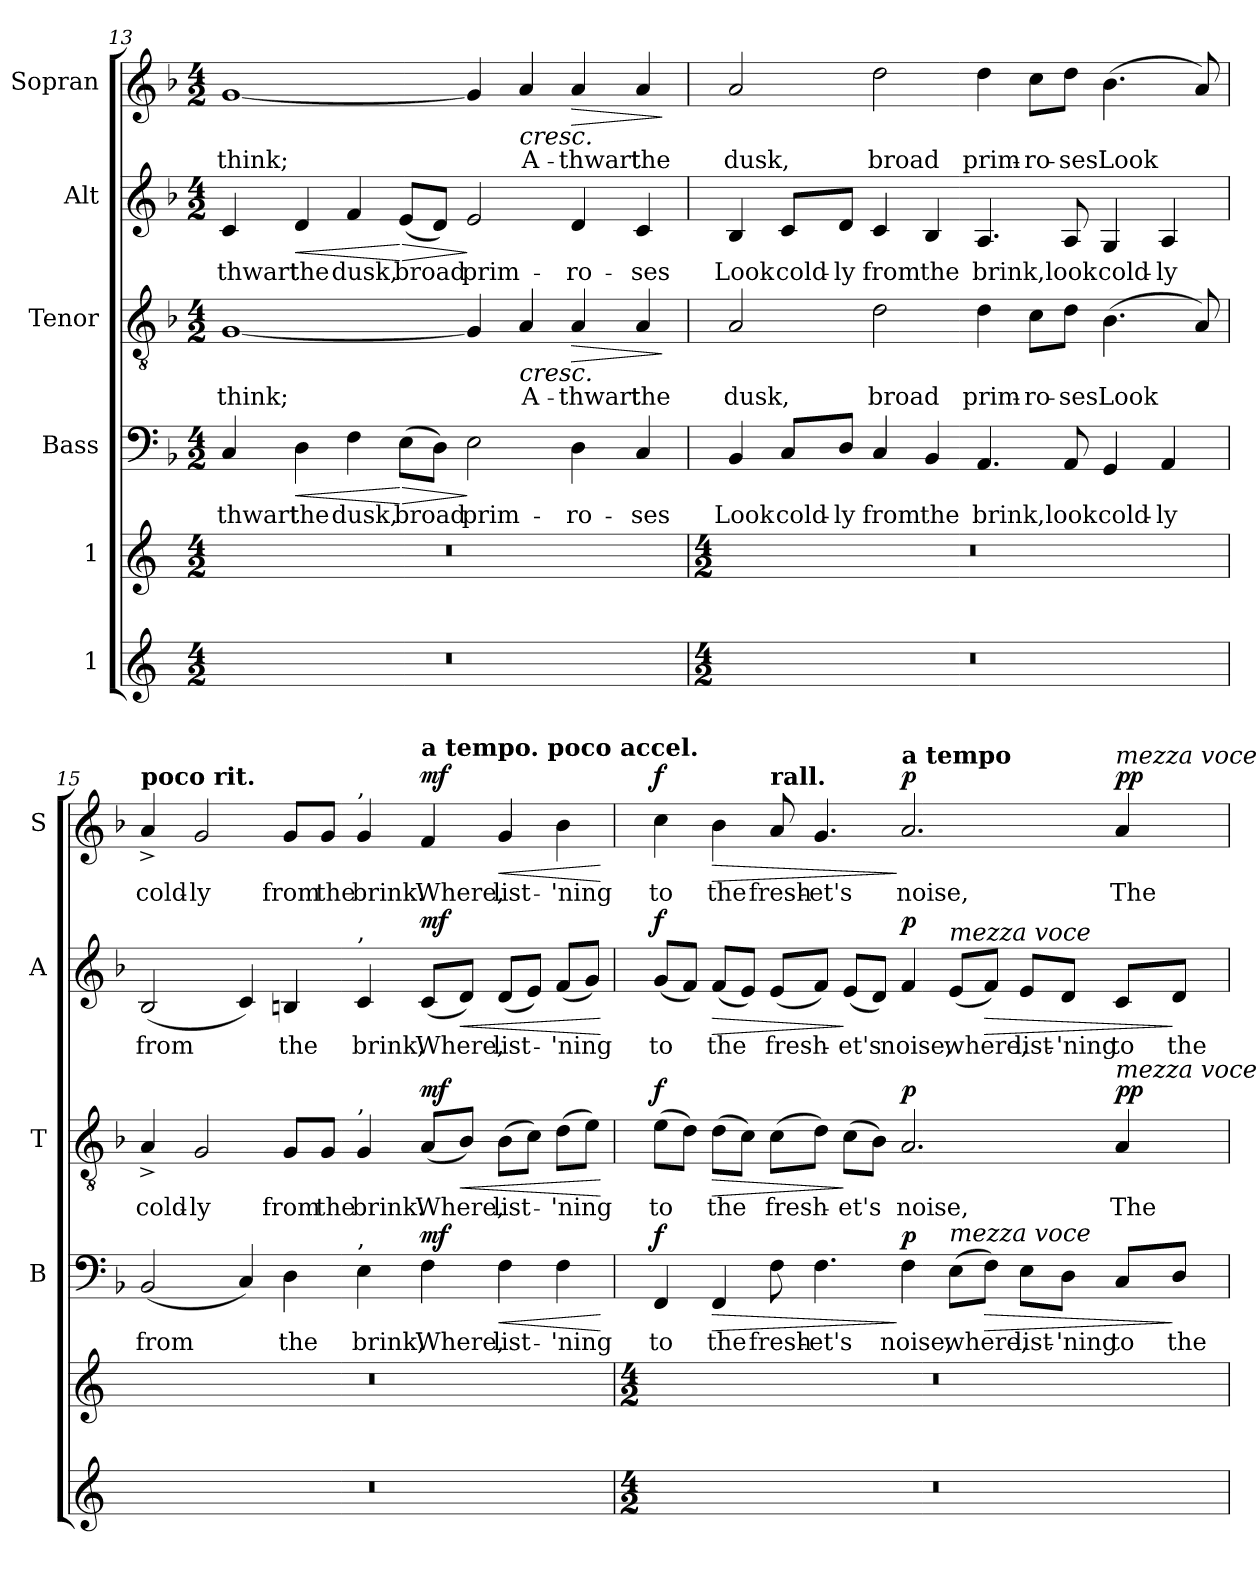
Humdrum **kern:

**kern	**kern	**kern	**text	**dynam	**kern	**text	**dynam	**kern	**text	**dynam	**kern	**text	**dynam
*part6	*part5	*part4	*part4	*part4	*part3	*part3	*part3	*part2	*part2	*part2	*part1	*part1	*part1
*staff6	*staff5	*staff4	*staff4	*staff4	*staff3	*staff3	*staff3	*staff2	*staff2	*staff2	*staff1	*staff1	*staff1
*I"1	*I"1	*I"Bass	*	*	*I"Tenor	*	*	*I"Alt	*	*	*I"Sopran	*	*
*	*	*I'B	*	*	*I'T	*	*	*I'A	*	*	*I'S	*	*
*clefG2	*clefG2	*clefF4	*	*	*clefGv2	*	*	*clefG2	*	*	*clefG2	*	*
*k[]	*k[]	*k[b-]	*	*	*k[b-]	*	*	*k[b-]	*	*	*k[b-]	*	*
*	*	*F:	*	*	*F:	*	*	*F:	*	*	*F:	*	*
*M4/2	*M4/2	*M4/2	*	*	*M4/2	*	*	*M4/2	*	*	*M4/2	*	*
=13	=13	=13	=13	=13	=13	=13	=13	=13	=13	=13	=13	=13	=13
!	!	!	!LO:LY:b	!	!	!LO:LY:b	!	!	!LO:LY:b	!	!	!LO:LY:b	!
0r	0r	4C/	-thwart	.	[1G	think;	.	4c/	-thwart	.	[1g	think;	.
!	!	!	!LO:LY:b	!LO:HP:b	!	!	!	!	!LO:LY:b	!LO:HP:b	!	!	!
.	.	4D\	the	<	.	.	.	4d/	the	<	.	.	.
!	!	!	!LO:LY:b	!	!	!	!	!	!LO:LY:b	!	!	!	!
.	.	4F\	dusk,	.	.	.	.	4f/	dusk,	.	.	.	.
!	!	!	!LO:LY:b	!LO:HP:n=1:b	!	!	!	!	!LO:LY:b	!LO:HP:n=1:b	!	!	!
.	.	(>8E\L	broad	[ >	.	.	.	(<8e/L	broad	[ >	.	.	.
.	.	8D\J)	.	.	.	.	.	8d/J)	.	.	.	.	.
!	!	!	!LO:LY:b	!	!	!	!	!	!LO:LY:b	!	!	!	!
.	.	2E\	prim-	]	4G/]	.	.	2e/	prim-	]	4g/]	.	.
!	!	!	!	!	!	!LO:LY:b	!LO:HP:b	!	!	!	!	!LO:LY:b	!LO:HP:b
.	.	.	.	.	4A/	A-	<	.	.	.	4a/	A-	<
!	!	!	!LO:LY:b	!	!	!LO:LY:b	!LO:HP:b	!	!LO:LY:b	!	!	!LO:LY:b	!LO:HP:b
.	.	4D\	-ro-	.	4A/	-thwart	>	4d/	-ro-	.	4a/	-thwart	>
!	!	!	!LO:LY:b	!	!	!LO:LY:b	!	!	!LO:LY:b	!	!	!LO:LY:b	!
.	.	4C/	-ses	.	4A/	the	[	4c/	-ses	.	4a/	the	[
.	.	.	.	.	.	.	]	.	.	.	.	.	]
!!LO:LB:g=z
=14	=14	=14	=14	=14	=14	=14	=14	=14	=14	=14	=14	=14	=14
*M4/2	*M4/2	*	*	*	*	*	*	*	*	*	*	*	*
!	!	!	!LO:LY:b	!	!	!LO:LY:b	!	!	!LO:LY:b	!	!	!LO:LY:b	!
0r	0r	4BB-/	Look	.	2A/	dusk,	.	4B-/	Look	.	2a/	dusk,	.
!	!	!	!LO:LY:b	!	!	!	!	!	!LO:LY:b	!	!	!	!
.	.	8C/L	cold-	.	.	.	.	8c/L	cold-	.	.	.	.
!	!	!	!LO:LY:b	!	!	!	!	!	!LO:LY:b	!	!	!	!
.	.	8D/J	-ly	.	.	.	.	8d/J	-ly	.	.	.	.
!	!	!	!LO:LY:b	!	!	!LO:LY:b	!	!	!LO:LY:b	!	!	!LO:LY:b	!
.	.	4C/	from	.	2d\	broad	.	4c/	from	.	2dd\	broad	.
!	!	!	!LO:LY:b	!	!	!	!	!	!LO:LY:b	!	!	!	!
.	.	4BB-/	the	.	.	.	.	4B-/	the	.	.	.	.
!	!	!	!LO:LY:b	!	!	!LO:LY:b	!	!	!LO:LY:b	!	!	!LO:LY:b	!
.	.	4.AA/	brink,	.	4d\	prim-	.	4.A/	brink,	.	4dd\	prim-	.
!	!	!	!	!	!	!LO:LY:b	!	!	!	!	!	!LO:LY:b	!
.	.	.	.	.	8c\L	-ro-	.	.	.	.	8cc\L	-ro-	.
!	!	!	!LO:LY:b	!	!	!LO:LY:b	!	!	!LO:LY:b	!	!	!LO:LY:b	!
.	.	8AA/	look	.	8d\J	-ses	.	8A/	look	.	8dd\J	-ses	.
!	!	!	!LO:LY:b	!	!	!LO:LY:b	!	!	!LO:LY:b	!	!	!LO:LY:b	!
.	.	4GG/	cold-	.	(>4.B-\	Look	.	4G/	cold-	.	(>4.b-\	Look	.
!	!	!	!LO:LY:b	!	!	!	!	!	!LO:LY:b	!	!	!	!
.	.	4AA/	-ly	.	.	.	.	4A/	-ly	.	.	.	.
.	.	.	.	.	8A/)	.	.	.	.	.	8a/)	.	.
=15	=15	=15	=15	=15	=15	=15	=15	=15	=15	=15	=15	=15	=15
!	!	!	!	!	!	!	!	!	!	!	!LO:TX:a:B:t=poco rit.	!	!
!	!	!	!LO:LY:b	!	!	!LO:LY:b	!	!	!LO:LY:b	!	!	!LO:LY:b	!
0r	0r	(<2BB-/	from	.	4A^/	cold-	.	(<2B-/	from	.	4a^/	cold-	.
!	!	!	!	!	!	!LO:LY:b	!	!	!	!	!	!LO:LY:b	!
.	.	.	.	.	2G/	-ly	.	.	.	.	2g/	-ly	.
.	.	4C/)	.	.	.	.	.	4c/)	.	.	.	.	.
!	!	!	!LO:LY:b	!	!	!LO:LY:b	!	!	!LO:LY:b	!	!	!LO:LY:b	!
.	.	4D\	the	.	8G/L	from	.	4Bn/	the	.	8g/L	from	.
!	!	!	!	!	!	!LO:LY:b	!	!	!	!	!	!LO:LY:b	!
.	.	.	.	.	8G/J	the	.	.	.	.	8g/J	the	.
!	!	!	!	!	!	!	!	!	!	!	!LO:TX:a:t=,	!	!
!	!	!	!	!	!	!	!	!LO:TX:a:t=,	!	!	!	!	!
!	!	!	!	!	!LO:TX:a:t=,	!	!	!	!	!	!	!	!
!	!	!LO:TX:a:t=,	!	!	!	!	!	!	!	!	!	!	!
!	!	!	!LO:LY:b	!	!	!LO:LY:b	!	!	!LO:LY:b	!	!	!LO:LY:b	!
.	.	4E\	brink,	.	4G/	brink.	.	4c/	brink,	.	4g/	brink.	.
!	!	!	!	!	!	!	!	!	!	!	!LO:TX:a:B:t=a tempo.   poco accel.	!	!
!	!	!	!LO:LY:b	!LO:DY:b	!	!LO:LY:b	!LO:DY:b	!	!LO:LY:b	!LO:DY:b	!	!LO:LY:b	!LO:DY:b
.	.	4F\	Where,	mf	(<8A/L	Where,	mf	(<8c/L	Where,	mf	4f/	Where,	mf
!	!	!	!	!	!	!	!LO:HP:b	!	!	!LO:HP:b	!	!	!
.	.	.	.	.	8B-/J)	.	<	8d/J)	.	<	.	.	.
!	!	!	!LO:LY:b	!LO:HP:b	!	!LO:LY:b	!	!	!LO:LY:b	!	!	!LO:LY:b	!LO:HP:b
.	.	4F\	list-	<	(>8B-\L	list-	.	(<8d/L	list-	.	4g/	list-	<
.	.	.	.	.	8c\J)	.	.	8e/J)	.	.	.	.	.
!	!	!	!LO:LY:b	!	!	!LO:LY:b	!	!	!LO:LY:b	!	!	!LO:LY:b	!
.	.	4F\	-'ning	.	(>8d\L	-'ning	.	(<8f/L	-'ning	.	4b-\	-'ning	.
.	.	.	.	.	8e\J)	.	.	8g/J)	.	.	.	.	.
.	.	.	.	[	.	.	[	.	.	[	.	.	[
!!LO:PB:g=z
=16	=16	=16	=16	=16	=16	=16	=16	=16	=16	=16	=16	=16	=16
*M4/2	*M4/2	*	*	*	*	*	*	*	*	*	*	*	*
!	!	!	!LO:LY:b	!LO:DY:b	!	!LO:LY:b	!LO:DY:b	!	!LO:LY:b	!LO:DY:b	!	!LO:LY:b	!LO:DY:b
0r	0r	4FF/	to	f	(>8e\L	to	f	(<8g/L	to	f	4cc\	to	f
.	.	.	.	.	8d\J)	.	.	8f/J)	.	.	.	.	.
!	!	!	!LO:LY:b	!LO:HP:b	!	!LO:LY:b	!LO:HP:b	!	!LO:LY:b	!LO:HP:b	!	!LO:LY:b	!LO:HP:b
.	.	4FF/	the	>	(>8d\L	the	>	(<8f/L	the	>	4b-\	the	>
.	.	.	.	.	8c\J)	.	.	8e/J)	.	.	.	.	.
!	!	!	!	!	!	!	!	!	!	!	!LO:TX:a:B:t=rall.	!	!
!	!	!	!LO:LY:b	!	!	!LO:LY:b	!	!	!LO:LY:b	!	!	!LO:LY:b	!
.	.	8F\	fresh-	.	(>8c\L	fresh-	.	(<8e/L	fresh-	.	8a/	fresh-	.
!	!	!	!LO:LY:b	!	!	!	!	!	!	!	!	!LO:LY:b	!
.	.	4.F\	-et's	.	8d\J)	.	.	8f/J)	.	.	4.g/	-et's	.
!	!	!	!	!	!	!LO:LY:b	!	!	!LO:LY:b	!	!	!	!
.	.	.	.	.	(>8c\L	-et's	]	(<8e/L	-et's	]	.	.	.
.	.	.	.	.	8B-\J)	.	.	8d/J)	.	.	.	.	.
!	!	!	!	!	!	!	!	!	!	!	!LO:TX:a:B:t=a tempo	!	!
!	!	!	!LO:LY:b	!LO:DY:n=1:b	!	!LO:LY:b	!LO:DY:b	!	!LO:LY:b	!LO:DY:b	!	!LO:LY:b	!LO:DY:n=1:b
.	.	4F\	noise,	] p	2.A/	noise,	p	4f/	noise,	p	2.a/	noise,	] p
!	!	!	!	!	!	!	!	!LO:TX:a:i:t=mezza voce	!	!	!	!	!
!	!	!LO:TX:a:i:t=mezza voce	!	!	!	!	!	!	!	!	!	!	!
!	!	!	!LO:LY:b	!	!	!	!	!	!LO:LY:b	!	!	!	!
.	.	(>8E\L	where,	.	.	.	.	(<8e/L	where,	.	.	.	.
!	!	!	!	!LO:HP:b	!	!	!	!	!	!LO:HP:b	!	!	!
.	.	8F\J)	.	>	.	.	.	8f/J)	.	>	.	.	.
!	!	!	!LO:LY:b	!	!	!	!	!	!LO:LY:b	!	!	!	!
.	.	8E\L	list-	.	.	.	.	8e/L	list-	.	.	.	.
!	!	!	!LO:LY:b	!	!	!	!	!	!LO:LY:b	!	!	!	!
.	.	8D\J	-'ning	.	.	.	.	8d/J	-'ning	.	.	.	.
!	!	!	!	!	!	!	!	!	!	!	!LO:TX:a:i:t=mezza voce	!	!
!	!	!	!	!	!LO:TX:a:i:t=mezza voce	!	!	!	!	!	!	!	!
!	!	!	!LO:LY:b	!	!	!LO:LY:b	!LO:DY:b	!	!LO:LY:b	!	!	!LO:LY:b	!LO:DY:n=2:b
.	.	8C/L	to	.	4A/	The	pp	8c/L	to	.	4a/	The	pp
!	!	!	!LO:LY:b	!	!	!	!	!	!LO:LY:b	!	!	!	!
.	.	8D/J	the	]	.	.	.	8d/J	the	]	.	.	.
=	=	=	=	=	=	=	=	=	=	=	=	=	=
*-	*-	*-	*-	*-	*-	*-	*-	*-	*-	*-	*-	*-	*-
